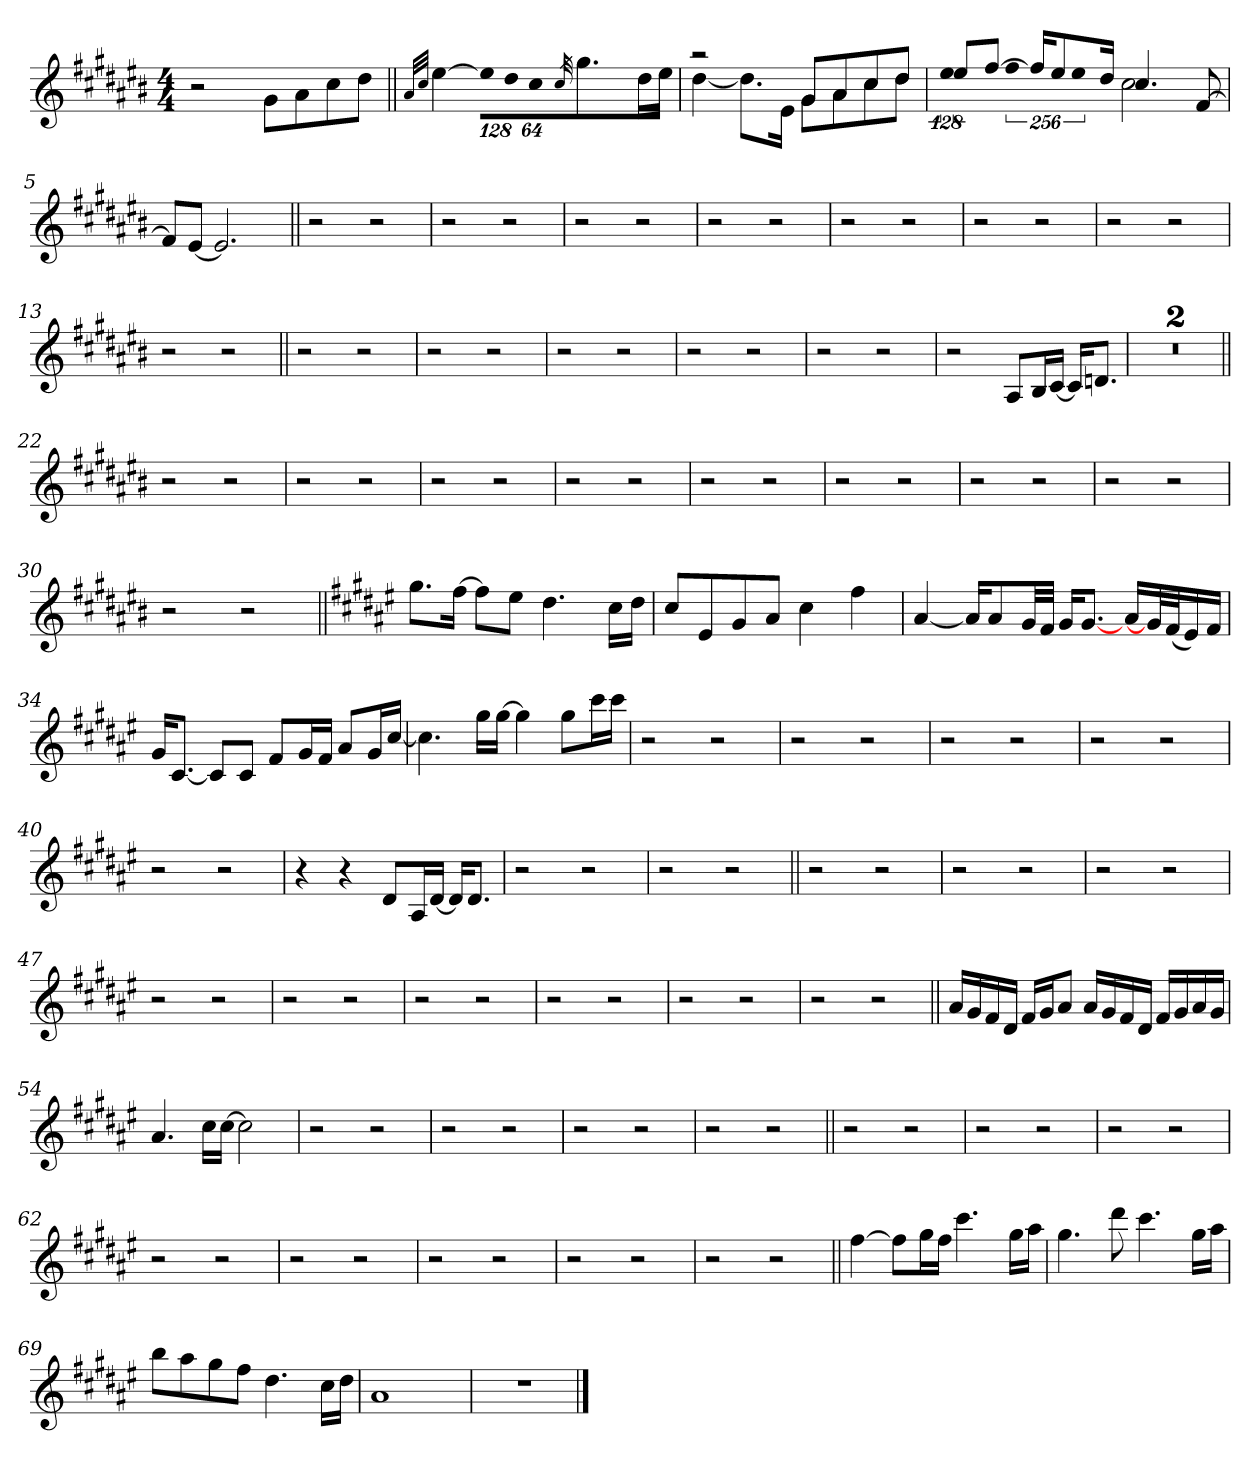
**kern
*part1
*staff1
!!LO:PB:g=z
*clefG2
*k[f#c#g#d#a#e#b#]
*C#:
*M4/4
*MM65
=1
2r
8g#i\L
8a#i\
8cc#i\
8dd#i\J
=2||
32qa#i/LLL
32qcc#i/JJJ
[>4ee#i\
*Xbrackettup
!LO:N:vis=8
1024%85ee#i\L]
!LO:N:vis=8
1024%85dd#i\
!LO:N:vis=8
512%43cc#i\J
32qcc#i/
4.gg#i\
16dd#i\LL
16ee#i\JJ
=3
*^
2r	[<4dd#i\
.	8.dd#i\L]
.	16e#i\Jk
8g#i/L	8g#i\L
8a#i/	8a#i\
8cc#i/	8cc#i\
8dd#i/J	8dd#i\J
=4	=4
*	*brackettup
!	!LO:N:vis=4
8ee#i/L	512%85ee#i\
[>8ff#i/J	.
!	!LO:N:vis=4
.	1024%171ff#i\
16ff#i/KL]	.
8ee#i/	.
!	!LO:N:vis=4
.	1024%171ee#i\
16dd#i/Jk	.
4.cc#i/	2cc#i\
[>8f#i/	.
*v	*v
!!LO:LB:g=z
=5
8f#i/L]
[<8e#i/J
2.e#i/]
=6||
2r
2r
=7
2r
2r
=8
2r
2r
=9
2r
2r
=10
2r
2r
=11
2r
2r
!!LO:LB:g=z
=12
2r
2r
=13
2r
2r
=14||
2r
2r
=15
2r
2r
=16
2r
2r
=17
2r
2r
=18
2r
2r
!!LO:LB:g=z
=19
2r
8A#i/L
16B#i/L
[<16c#i/JJ
16c#i/KL]
8.dni/J
=20
1r
=21
1r
=22||
2r
2r
=23
2r
2r
=24
2r
2r
=25
2r
2r
!!LO:LB:g=z
=26
2r
2r
=27
2r
2r
=28
2r
2r
=29
2r
2r
=30
2r
2r
=31||
*k[f#c#g#d#a#e#]
*F#:
8.gg#i\L
[>16ff#i\Jk
8ff#i\L]
8ee#i\J
4.dd#i\
16cc#i\LL
16dd#i\JJ
!!LO:LB:g=z
=32
8cc#i/L
8e#i/
8g#i/
8a#i/J
4cc#i\
4ff#i\
=33
[<4a#i/
16a#i/KL]
8a#i/
32g#i/LL
32f#i/JJJ
16g#i/KL
[<8.g#i/J
16a#i/LL
32g#i/L]
(32f#i/J
16e#i/)
16f#i/JJ
=34
16g#i/KL
[<8.c#i/J
8c#i/L]
8c#i/J
8f#i/L
16g#i/L
16f#i/JJ
8a#i/L
16g#i/L
[<16cc#i/JJ
=35
4.cc#i\]
16gg#i\LL
[>16gg#i\JJ
4gg#i\]
8gg#i\L
16ccc#i\L
16ccc#i\JJ
!!LO:LB:g=z
=36
2r
2r
=37
2r
2r
=38
2r
2r
=39
2r
2r
=40
2r
2r
=41
4r
4r
8d#i/L
16A#i/L
[<16d#i/JJ
16d#i/KL]
8.d#i/J
=42
2r
2r
!!LO:LB:g=z
=43
2r
2r
=44||
2r
2r
=45
2r
2r
=46
2r
2r
=47
2r
2r
=48
2r
2r
=49
2r
2r
!!LO:LB:g=z
=50
2r
2r
=51
2r
2r
=52
2r
2r
=53||
16a#i/LL
16g#i/
16f#i/
16d#i/JJ
16f#i/LL
16g#i/J
8a#i/J
16a#i/LL
16g#i/
16f#i/
16d#i/JJ
16f#i/LL
16g#i/
16a#i/
16g#i/JJ
=54
4.a#i/
16cc#i\LL
[>16cc#i\JJ
2cc#i\]
!!LO:LB:g=z
=55
2r
2r
=56
2r
2r
=57
2r
2r
=58
2r
2r
=59||
2r
2r
=60
2r
2r
=61
2r
2r
!!LO:LB:g=z
=62
2r
2r
=63
2r
2r
=64
2r
2r
=65
2r
2r
=66
2r
2r
!!LO:LB:g=z
=67||
[>4ff#i\
8ff#i\L]
16gg#i\L
16ff#i\JJ
4.ccc#i\
16gg#i\LL
16aa#i\JJ
=68
4.gg#i\
8ddd#i\
4.ccc#i\
16gg#i\LL
16aa#i\JJ
=69
8bbi\L
8aa#i\
8gg#i\
8ff#i\J
4.dd#i\
16cc#i\LL
16dd#i\JJ
=70
1a#i
=71
1r
==
*-
